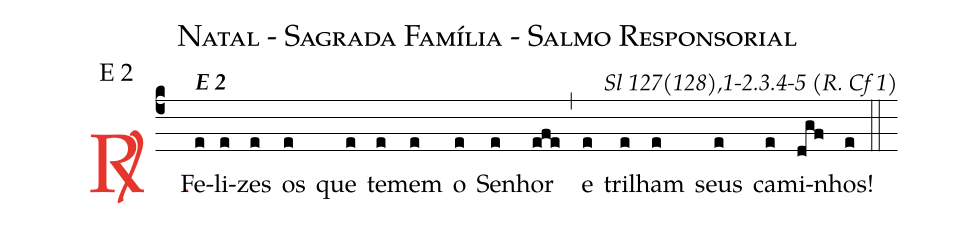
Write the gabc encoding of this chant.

name: Natal - Sagrada Família - Salmo Responsorial;
mode: E 2;
commentary: Sl 127(128),1-2.3.4-5 (R. Cf 1);
%%
(c4)

<c><sp>R/</sp>.</c>() Fe<alt>\textbf{E 2}</alt>(e)li(e)zes(e) os(e) que(e) te(e)mem(e) o(e) Se(e)nhor(efe) (,) e(e) tri(e)lham(e) seus(e) ca(e)mi(dgf)nhos!(e)

(::)
